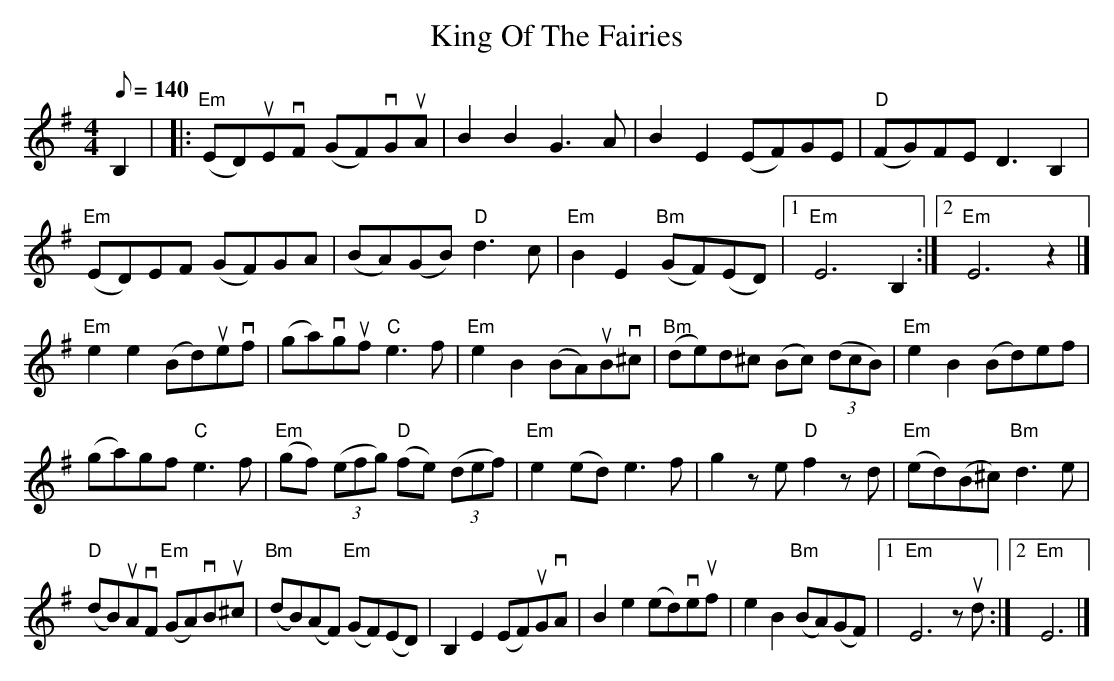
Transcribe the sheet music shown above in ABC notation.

X:1
T: King Of The Fairies
M: 4/4
L: 1/8
Q: 140
K: Em
B,2 |\
|: "Em" (ED)uEvF (GF)vGuA | B2B2 G3 A | B2E2 (EF)GE | "D" (FG)FE D3 B,2 |
"Em" (ED)EF (GF)GA | (BA)(GB) "D" d3 c | "Em" B2E2 "Bm" (GF)(ED) |\
[1 "Em" E6 B,2 :| [2 "Em" E6 z2 |]
"Em" e2 e2 (Bd)uevf | (ga)vguf "C" e3 f | "Em" e2 B2 (BA)uBv^c |\
"Bm" (de)d^c (Bc) (3(dcB) | "Em" e2 B2 (Bd)ef |
(ga)gf "C" e3 f | "Em" (gf) (3(efg) "D" (fe) (3(def) |\
"Em" e2 (ed) e3 f | g2 z e "D" f2 z d | "Em" (ed)(B^c) "Bm" d3 e |
"D" (dB)uAvF "Em" (GA)vBu^c | "Bm" (dB)(AF) "Em" (GF)(ED) |\
B,2 E2 (EF)uGvA | B2 e2 (ed)veuf | e2 B2 "Bm" (BA)(GF) |\
[1 "Em" E6 z ud :| [2 "Em" E6 |]
